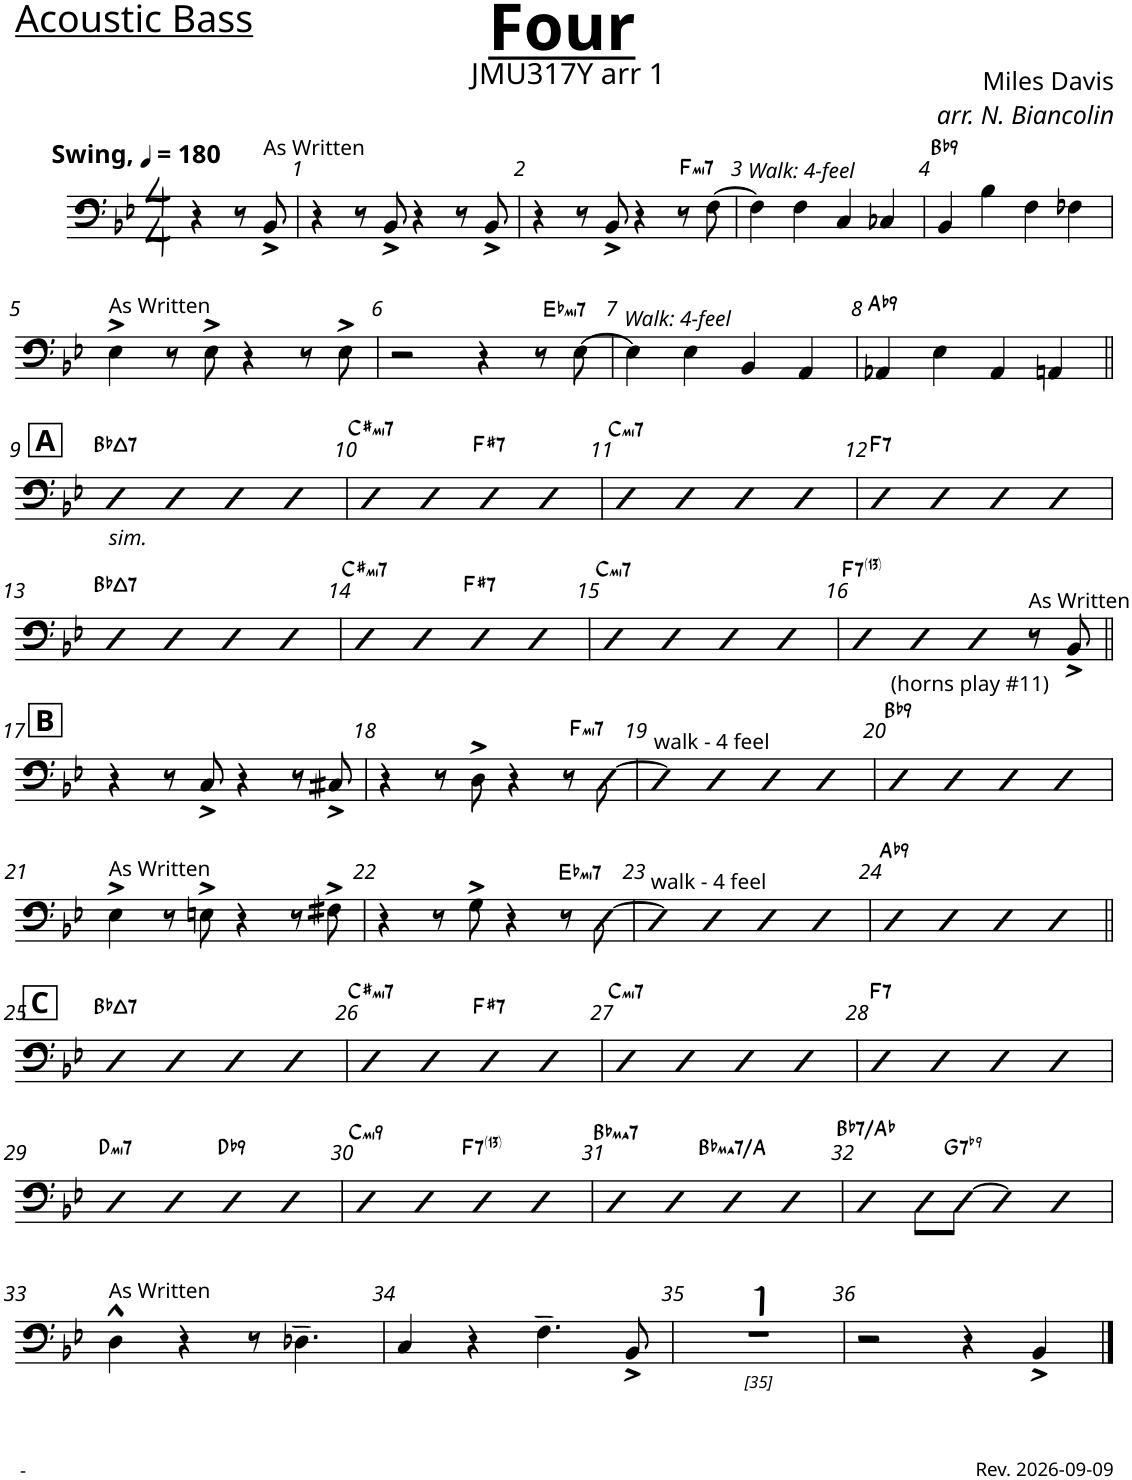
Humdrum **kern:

**kern	**harte
*part1	*part1
*staff1	*
*I"Acoustic Bass	*
*I'Bass	*
*clefF4	*
*Trd7c12	*
*k[b-e-]	*
*M4/4	*
*MM180	*
=	=
!LO:TX:a:B:t=Swing,	!
4r	.
8r	.
!LO:TX:a:t=As Written	!
8BB-^/	.
=1	=1
4r	.
8r	.
8BB-^/	.
4r	.
8r	.
8BB-^/	.
=2	=2
4r	.
8r	.
8BB-^/	.
4r	.
8r	.
!	!LO:H:kt=mi7
[8F\	F:min7
=3	=3
!LO:TX:a:i:t=Walk&colon; 4-feel	!
4F\]	.
4F\	.
4C/	.
4C-X/	.
=4	=4
!	!LO:H:kt=9
4BB-/	Bb:9
4B-\	.
4F\	.
4F-X\	.
!!LO:LB:g=z
=5	=5
!LO:TX:a:t=As Written	!
4E-^\	.
8r	.
8E-^\	.
4r	.
8r	.
8E-^\	.
=6	=6
2r	.
4r	.
8r	.
!	!LO:H:kt=mi7
[8E-\	Eb:min7
=7	=7
!LO:TX:a:i:t=Walk&colon; 4-feel	!
4E-\]	.
4E-\	.
4BB-/	.
4AA/	.
=8	=8
!	!LO:H:kt=9
4AA-X/	Ab:9
4E-\	.
4AA-/	.
4AAn/	.
!!LO:LB:g=z
!!LO:REH:place=s1:a:B:cj:fs=14:t=A
=9||	=9||
!LO:TX:b:i:t=sim.	!LO:H:kt=7
4bb-	Bb:maj7
4bb-	.
4bb-	.
4bb-	.
=10	=10
!	!LO:H:kt=mi7
4bb-	C#:min7
4bb-	.
!	!LO:H:kt=7
4bb-	F#:7
4bb-	.
=11	=11
!	!LO:H:kt=mi7
4bb-	C:min7
4bb-	.
4bb-	.
4bb-	.
=12	=12
!	!LO:H:kt=7
4bb-	F:7
4bb-	.
4bb-	.
4bb-	.
!!LO:LB:g=z
=13	=13
!	!LO:H:kt=7
4bb-	Bb:maj7
4bb-	.
4bb-	.
4bb-	.
=14	=14
!	!LO:H:kt=mi7
4bb-	C#:min7
4bb-	.
!	!LO:H:kt=7
4bb-	F#:7
4bb-	.
=15	=15
!	!LO:H:kt=mi7
4bb-	C:min7
4bb-	.
4bb-	.
4bb-	.
=16	=16
!	!LO:H:kt=7
4bb-	F:7(13)
4bb-	.
4bb-	.
!LO:TX:a:t=As Written	!
8r	.
8BB-^/	.
!!LO:LB:g=z
!!LO:REH:place=s1:a:B:cj:fs=14:t=B
=17||	=17||
4r	.
8r	.
8C^/	.
4r	.
8r	.
8C#X^/	.
=18	=18
4r	.
8r	.
8D^\	.
4r	.
8r	.
!	!LO:H:kt=mi7
[8fff\	F:min7
=19	=19
!LO:TX:a:t=walk - 4 feel	!
4fff]	.
4fff	.
4fff	.
4fff	.
=20	=20
!LO:TX:a:t=(horns play #11)	!LO:H:kt=9
4fff	Bb:9
4fff	.
4fff	.
4fff	.
!!LO:LB:g=z
=21	=21
!LO:TX:a:t=As Written	!
4E-^\	.
8r	.
8En^\	.
4r	.
8r	.
8F#X^\	.
=22	=22
4r	.
8r	.
8G^\	.
4r	.
8r	.
!	!LO:H:kt=mi7
[8fff\	Eb:min7
=23	=23
!LO:TX:a:t=walk - 4 feel	!
4fff]	.
4fff	.
4fff	.
4fff	.
=24	=24
!	!LO:H:kt=9
4fff	Ab:9
4fff	.
4fff	.
4fff	.
!!LO:LB:g=z
!!LO:REH:place=s1:a:B:cj:fs=14:t=C
=25||	=25||
!	!LO:H:kt=7
4bb-	Bb:maj7
4bb-	.
4bb-	.
4bb-	.
=26	=26
!	!LO:H:kt=mi7
4bb-	C#:min7
4bb-	.
!	!LO:H:kt=7
4bb-	F#:7
4bb-	.
=27	=27
!	!LO:H:kt=mi7
4bb-	C:min7
4bb-	.
4bb-	.
4bb-	.
=28	=28
!	!LO:H:kt=7
4bb-	F:7
4bb-	.
4bb-	.
4bb-	.
!!LO:LB:g=z
=29	=29
!	!LO:H:kt=mi7
4bb-	D:min7
4bb-	.
!	!LO:H:kt=9
4bb-	Db:9
4bb-	.
=30	=30
!	!LO:H:kt=mi9
4bb-	C:min9
4bb-	.
!	!LO:H:kt=7
4bb-	F:7(13)
4bb-	.
=31	=31
!	!LO:H:kt=ma7
4bb-	Bb:maj7
4bb-	.
!	!LO:H:kt=ma7
4bb-	Bb:maj7/7
4bb-	.
=32	=32
!	!LO:H:kt=7
4ccc	Bb:7/b7
8ccc\L	.
!	!LO:H:kt=7
[8bb-\J	G:7(b9)
4bb-]	.
4bb-	.
!!LO:LB:g=z
=33	=33
!LO:TX:a:t=As Written	!
4D^^\	.
4r	.
8r	.
4.D-X~\	.
=34	=34
4C/	.
4r	.
4.F~\	.
8BB-^/	.
=35	=35
1r	.
=36	=36
2r	.
4r	.
4BB-^/	.
==	==
*-	*-
